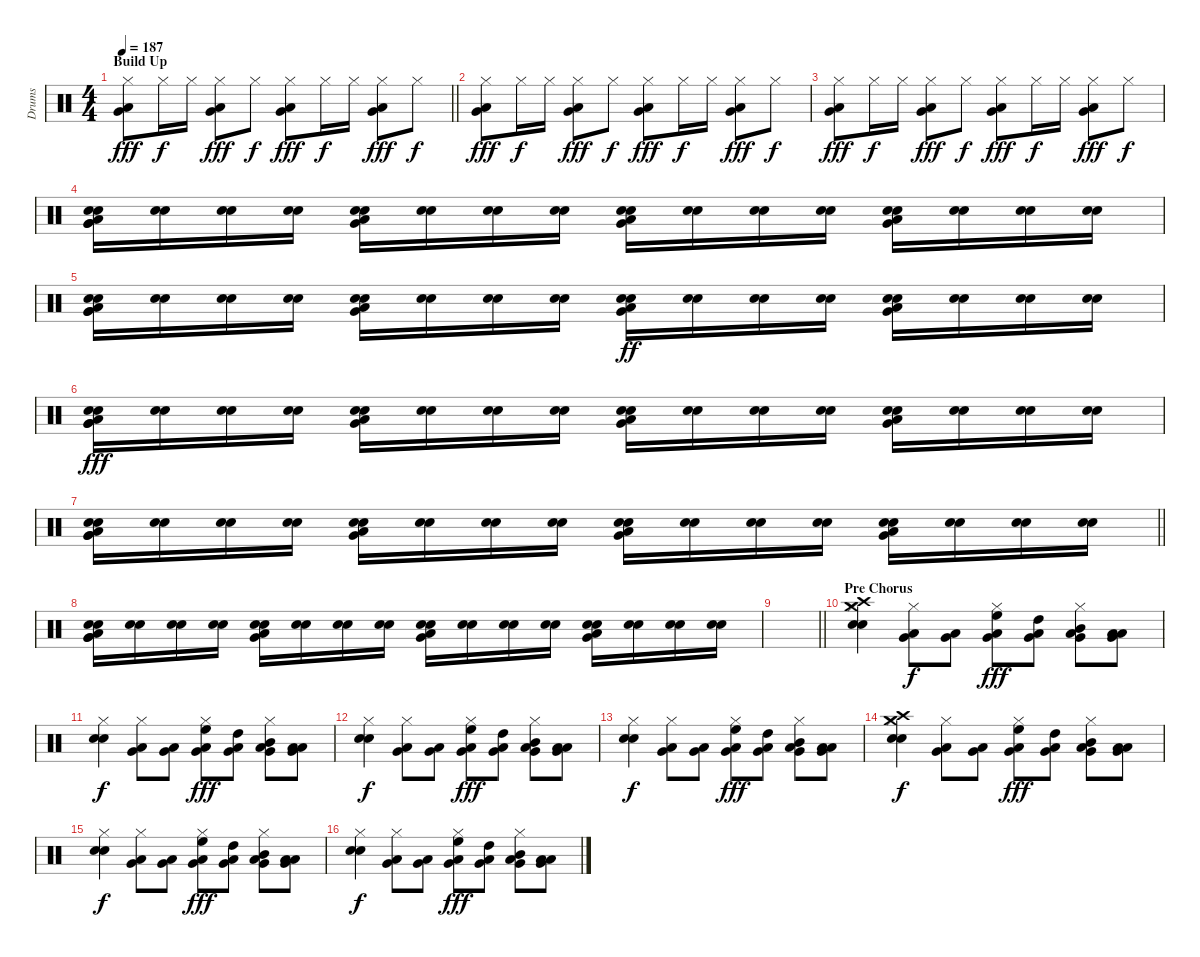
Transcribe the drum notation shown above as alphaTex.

\track ("Drums" "Drums") {instrument percussion}
\staff {score}
\articulation defaults
\ts (4 4)
\section ("" "Build Up")
\tempo 187
\clef neutral
\barLineRight lightlight
\ks c
("Hi-Hat (closed)" "Low Floor Tom (hit)" "Very Low Tom (hit)").8{dy fff} "Hi-Hat (closed)".16{dy f} "Hi-Hat (closed)".16 ("Hi-Hat (closed)" "Very Low Tom (hit)" "Low Floor Tom (hit)").8{dy fff} "Hi-Hat (closed)".8{dy f} ("Hi-Hat (closed)" "Low Floor Tom (hit)" "Very Low Tom (hit)").8{dy fff} "Hi-Hat (closed)".16{dy f} "Hi-Hat (closed)".16 ("Hi-Hat (closed)" "Very Low Tom (hit)" "Low Floor Tom (hit)").8{dy fff} "Hi-Hat (closed)".8{dy f} |
("Hi-Hat (closed)" "Low Floor Tom (hit)" "Very Low Tom (hit)").8{dy fff} "Hi-Hat (closed)".16{dy f} "Hi-Hat (closed)".16 ("Hi-Hat (closed)" "Very Low Tom (hit)" "Low Floor Tom (hit)").8{dy fff} "Hi-Hat (closed)".8{dy f} ("Hi-Hat (closed)" "Low Floor Tom (hit)" "Very Low Tom (hit)").8{dy fff} "Hi-Hat (closed)".16{dy f} "Hi-Hat (closed)".16 ("Hi-Hat (closed)" "Very Low Tom (hit)" "Low Floor Tom (hit)").8{dy fff} "Hi-Hat (closed)".8{dy f} |
("Hi-Hat (closed)" "Low Floor Tom (hit)" "Very Low Tom (hit)").8{dy fff} "Hi-Hat (closed)".16{dy f} "Hi-Hat (closed)".16 ("Hi-Hat (closed)" "Very Low Tom (hit)" "Low Floor Tom (hit)").8{dy fff} "Hi-Hat (closed)".8{dy f} ("Hi-Hat (closed)" "Low Floor Tom (hit)" "Very Low Tom (hit)").8{dy fff} "Hi-Hat (closed)".16{dy f} "Hi-Hat (closed)".16 ("Hi-Hat (closed)" "Very Low Tom (hit)" "Low Floor Tom (hit)").8{dy fff} "Hi-Hat (closed)".8{dy f} |
("Very Low Tom (hit)" "Low Floor Tom (hit)" "Snare (hit) 2" "Electric Snare (hit)" "Very Low Tom (hit)").16 ("Snare (hit) 2" "Electric Snare (hit)").16 ("Snare (hit) 2" "Electric Snare (hit)").16 ("Snare (hit) 2" "Electric Snare (hit)").16 ("Very Low Tom (hit)" "Low Floor Tom (hit)" "Snare (hit) 2" "Electric Snare (hit)").16 ("Snare (hit) 2" "Electric Snare (hit)").16 ("Snare (hit) 2" "Electric Snare (hit)").16 ("Snare (hit) 2" "Electric Snare (hit)").16 ("Very Low Tom (hit)" "Low Floor Tom (hit)" "Snare (hit) 2" "Electric Snare (hit)").16 ("Snare (hit) 2" "Electric Snare (hit)").16 ("Snare (hit) 2" "Electric Snare (hit)").16 ("Snare (hit) 2" "Electric Snare (hit)").16 ("Very Low Tom (hit)" "Low Floor Tom (hit)" "Snare (hit) 2" "Electric Snare (hit)").16 ("Snare (hit) 2" "Electric Snare (hit)").16 ("Snare (hit) 2" "Electric Snare (hit)").16 ("Snare (hit) 2" "Electric Snare (hit)").16 |
("Very Low Tom (hit)" "Low Floor Tom (hit)" "Snare (hit) 2" "Electric Snare (hit)" "Very Low Tom (hit)").16 ("Snare (hit) 2" "Electric Snare (hit)").16 ("Snare (hit) 2" "Electric Snare (hit)").16 ("Snare (hit) 2" "Electric Snare (hit)").16 ("Very Low Tom (hit)" "Low Floor Tom (hit)" "Snare (hit) 2" "Electric Snare (hit)").16 ("Snare (hit) 2" "Electric Snare (hit)").16 ("Snare (hit) 2" "Electric Snare (hit)").16 ("Snare (hit) 2" "Electric Snare (hit)").16 ("Very Low Tom (hit)" "Low Floor Tom (hit)" "Snare (hit) 2" "Electric Snare (hit)").16{dy ff} ("Snare (hit) 2" "Electric Snare (hit)").16 ("Snare (hit) 2" "Electric Snare (hit)").16 ("Snare (hit) 2" "Electric Snare (hit)").16 ("Very Low Tom (hit)" "Low Floor Tom (hit)" "Snare (hit) 2" "Electric Snare (hit)").16 ("Snare (hit) 2" "Electric Snare (hit)").16 ("Snare (hit) 2" "Electric Snare (hit)").16 ("Snare (hit) 2" "Electric Snare (hit)").16 |
("Very Low Tom (hit)" "Low Floor Tom (hit)" "Snare (hit) 2" "Electric Snare (hit)" "Very Low Tom (hit)").16{dy fff} ("Snare (hit) 2" "Electric Snare (hit)").16 ("Snare (hit) 2" "Electric Snare (hit)").16 ("Snare (hit) 2" "Electric Snare (hit)").16 ("Very Low Tom (hit)" "Low Floor Tom (hit)" "Snare (hit) 2" "Electric Snare (hit)").16 ("Snare (hit) 2" "Electric Snare (hit)").16 ("Snare (hit) 2" "Electric Snare (hit)").16 ("Snare (hit) 2" "Electric Snare (hit)").16 ("Very Low Tom (hit)" "Low Floor Tom (hit)" "Snare (hit) 2" "Electric Snare (hit)").16 ("Snare (hit) 2" "Electric Snare (hit)").16 ("Snare (hit) 2" "Electric Snare (hit)").16 ("Snare (hit) 2" "Electric Snare (hit)").16 ("Very Low Tom (hit)" "Low Floor Tom (hit)" "Snare (hit) 2" "Electric Snare (hit)").16 ("Snare (hit) 2" "Electric Snare (hit)").16 ("Snare (hit) 2" "Electric Snare (hit)").16 ("Snare (hit) 2" "Electric Snare (hit)").16 |
\barLineRight lightlight
("Very Low Tom (hit)" "Low Floor Tom (hit)" "Snare (hit) 2" "Electric Snare (hit)" "Very Low Tom (hit)").16 ("Snare (hit) 2" "Electric Snare (hit)").16 ("Snare (hit) 2" "Electric Snare (hit)").16 ("Snare (hit) 2" "Electric Snare (hit)").16 ("Very Low Tom (hit)" "Low Floor Tom (hit)" "Snare (hit) 2" "Electric Snare (hit)").16 ("Snare (hit) 2" "Electric Snare (hit)").16 ("Snare (hit) 2" "Electric Snare (hit)").16 ("Snare (hit) 2" "Electric Snare (hit)").16 ("Very Low Tom (hit)" "Low Floor Tom (hit)" "Snare (hit) 2" "Electric Snare (hit)").16 ("Snare (hit) 2" "Electric Snare (hit)").16 ("Snare (hit) 2" "Electric Snare (hit)").16 ("Snare (hit) 2" "Electric Snare (hit)").16 ("Very Low Tom (hit)" "Low Floor Tom (hit)" "Snare (hit) 2" "Electric Snare (hit)").16 ("Snare (hit) 2" "Electric Snare (hit)").16 ("Snare (hit) 2" "Electric Snare (hit)").16 ("Snare (hit) 2" "Electric Snare (hit)").16 |
("Very Low Tom (hit)" "Low Floor Tom (hit)" "Snare (hit) 2" "Electric Snare (hit)" "Very Low Tom (hit)").16 ("Snare (hit) 2" "Electric Snare (hit)").16 ("Snare (hit) 2" "Electric Snare (hit)").16 ("Snare (hit) 2" "Electric Snare (hit)").16 ("Very Low Tom (hit)" "Low Floor Tom (hit)" "Snare (hit) 2" "Electric Snare (hit)").16 ("Snare (hit) 2" "Electric Snare (hit)").16 ("Snare (hit) 2" "Electric Snare (hit)").16 ("Snare (hit) 2" "Electric Snare (hit)").16 ("Very Low Tom (hit)" "Low Floor Tom (hit)" "Snare (hit) 2" "Electric Snare (hit)").16 ("Snare (hit) 2" "Electric Snare (hit)").16 ("Snare (hit) 2" "Electric Snare (hit)").16 ("Snare (hit) 2" "Electric Snare (hit)").16 ("Very Low Tom (hit)" "Low Floor Tom (hit)" "Snare (hit) 2" "Electric Snare (hit)").16 ("Snare (hit) 2" "Electric Snare (hit)").16 ("Snare (hit) 2" "Electric Snare (hit)").16 ("Snare (hit) 2" "Electric Snare (hit)").16 |
\barLineRight lightlight
|
\section ("" "Pre Chorus")
("Crash high (hit)" "Crash medium (hit)" "Electric Snare (hit)" "Snare (hit) 2" "Hi-Hat (closed)").4 ("Low Floor Tom (hit)" "Very Low Tom (hit)" "Hi-Hat (closed)").8{dy f} ("Low Floor Tom (hit)" "Very Low Tom (hit)").8 ("High Floor Tom (hit)" "Low Floor Tom (hit)" "Very Low Tom (hit)" "Hi-Hat (closed)").8{dy fff} ("High Tom (hit)" "Low Floor Tom (hit)" "Very Low Tom (hit)").8 ("Mid Tom (hit)" "Low Floor Tom (hit)" "Very Low Tom (hit)" "Hi-Hat (closed)").8 ("Low Tom (hit)" "Low Floor Tom (hit)" "Very Low Tom (hit)").8 |
("Electric Snare (hit)" "Snare (hit) 2" "Hi-Hat (closed)").4{dy f} ("Low Floor Tom (hit)" "Very Low Tom (hit)" "Hi-Hat (closed)").8 ("Low Floor Tom (hit)" "Very Low Tom (hit)").8 ("High Floor Tom (hit)" "Low Floor Tom (hit)" "Very Low Tom (hit)" "Hi-Hat (closed)").8{dy fff} ("High Tom (hit)" "Low Floor Tom (hit)" "Very Low Tom (hit)").8 ("Mid Tom (hit)" "Low Floor Tom (hit)" "Very Low Tom (hit)" "Hi-Hat (closed)").8 ("Low Tom (hit)" "Low Floor Tom (hit)" "Very Low Tom (hit)").8 |
("Electric Snare (hit)" "Snare (hit) 2" "Hi-Hat (closed)").4{dy f} ("Low Floor Tom (hit)" "Very Low Tom (hit)" "Hi-Hat (closed)").8 ("Low Floor Tom (hit)" "Very Low Tom (hit)").8 ("High Floor Tom (hit)" "Low Floor Tom (hit)" "Very Low Tom (hit)" "Hi-Hat (closed)").8{dy fff} ("High Tom (hit)" "Low Floor Tom (hit)" "Very Low Tom (hit)").8 ("Mid Tom (hit)" "Low Floor Tom (hit)" "Very Low Tom (hit)" "Hi-Hat (closed)").8 ("Low Tom (hit)" "Low Floor Tom (hit)" "Very Low Tom (hit)").8 |
("Electric Snare (hit)" "Snare (hit) 2" "Hi-Hat (closed)").4{dy f} ("Low Floor Tom (hit)" "Very Low Tom (hit)" "Hi-Hat (closed)").8 ("Low Floor Tom (hit)" "Very Low Tom (hit)").8 ("High Floor Tom (hit)" "Low Floor Tom (hit)" "Very Low Tom (hit)" "Hi-Hat (closed)").8{dy fff} ("High Tom (hit)" "Low Floor Tom (hit)" "Very Low Tom (hit)").8 ("Mid Tom (hit)" "Low Floor Tom (hit)" "Very Low Tom (hit)" "Hi-Hat (closed)").8 ("Low Tom (hit)" "Low Floor Tom (hit)" "Very Low Tom (hit)").8 |
("Crash medium (hit)" "Crash high (hit)" "Electric Snare (hit)" "Snare (hit) 2" "Hi-Hat (closed)").4{dy f} ("Low Floor Tom (hit)" "Very Low Tom (hit)" "Hi-Hat (closed)").8 ("Low Floor Tom (hit)" "Very Low Tom (hit)").8 ("High Floor Tom (hit)" "Low Floor Tom (hit)" "Very Low Tom (hit)" "Hi-Hat (closed)").8{dy fff} ("High Tom (hit)" "Low Floor Tom (hit)" "Very Low Tom (hit)").8 ("Mid Tom (hit)" "Low Floor Tom (hit)" "Very Low Tom (hit)" "Hi-Hat (closed)").8 ("Low Tom (hit)" "Low Floor Tom (hit)" "Very Low Tom (hit)").8 |
("Electric Snare (hit)" "Snare (hit) 2" "Hi-Hat (closed)").4{dy f} ("Low Floor Tom (hit)" "Very Low Tom (hit)" "Hi-Hat (closed)").8 ("Low Floor Tom (hit)" "Very Low Tom (hit)").8 ("High Floor Tom (hit)" "Low Floor Tom (hit)" "Very Low Tom (hit)" "Hi-Hat (closed)").8{dy fff} ("High Tom (hit)" "Low Floor Tom (hit)" "Very Low Tom (hit)").8 ("Mid Tom (hit)" "Low Floor Tom (hit)" "Very Low Tom (hit)" "Hi-Hat (closed)").8 ("Low Tom (hit)" "Low Floor Tom (hit)" "Very Low Tom (hit)").8 |
("Electric Snare (hit)" "Snare (hit) 2" "Hi-Hat (closed)").4{dy f} ("Low Floor Tom (hit)" "Very Low Tom (hit)" "Hi-Hat (closed)").8 ("Low Floor Tom (hit)" "Very Low Tom (hit)").8 ("High Floor Tom (hit)" "Low Floor Tom (hit)" "Very Low Tom (hit)" "Hi-Hat (closed)").8{dy fff} ("High Tom (hit)" "Low Floor Tom (hit)" "Very Low Tom (hit)").8 ("Mid Tom (hit)" "Low Floor Tom (hit)" "Very Low Tom (hit)" "Hi-Hat (closed)").8 ("Low Tom (hit)" "Low Floor Tom (hit)" "Very Low Tom (hit)").8
